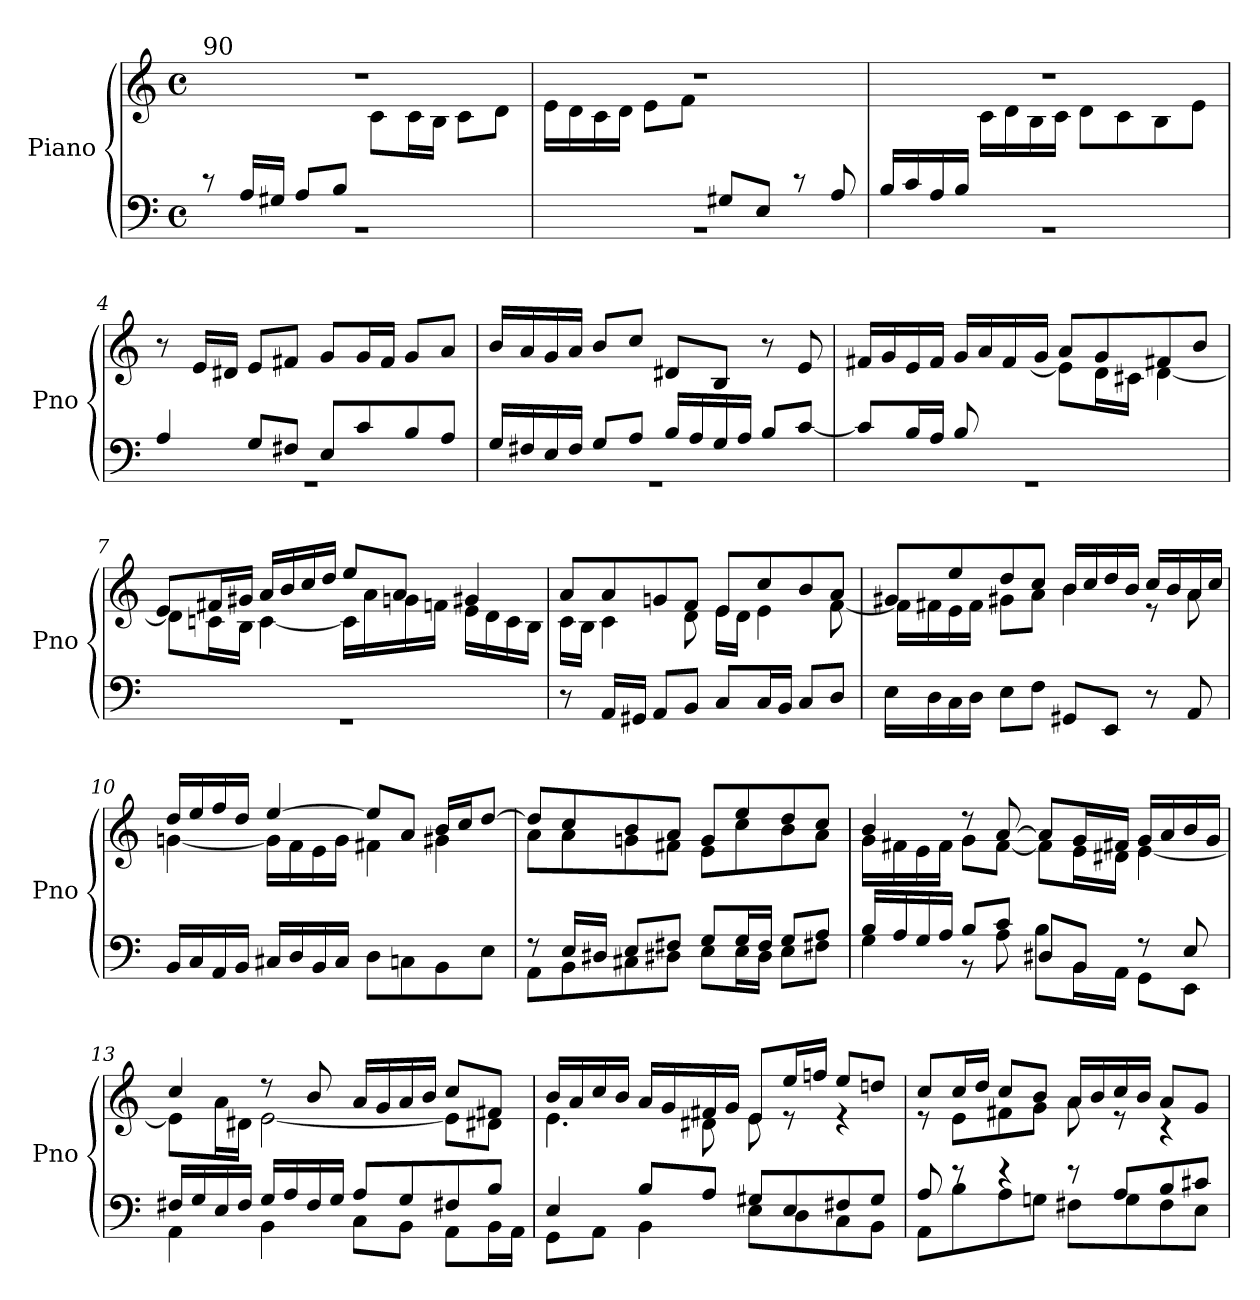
**kern	**kern
*part1	*part1
*staff2	*staff1
*I"Piano	*
*I'Pno	*
*clefF4	*clefG2
*k[]	*k[]
*C:	*C:
*M4/4	*M4/4
*met(c)	*met(c)
=1	=1
*^	*^
!	!	!LO:TX:a:t=90	!
8ryy	1rBB	1rdd	8rEE
16A/LL	.	.	4.ryy
16G#X/JJ	.	.	.
8A/L	.	.	.
8B/J	.	.	.
2ryy	.	.	8c\L
.	.	.	16c\L
.	.	.	16B\JJ
.	.	.	8c\L
.	.	.	8d\J
=2	=2	=2	=2
2ryy	1rBB	1rdd	16e\LL
.	.	.	16d\
.	.	.	16c\
.	.	.	16d\JJ
.	.	.	8e\L
.	.	.	8f\J
8G#X/L	.	.	4ryy
8E/J	.	.	.
8ryy	.	.	8rEE
8A/	.	.	8ryy
=3	=3	=3	=3
16B/LL	1rBB	1rdd	4ryy
16c/	.	.	.
16A/	.	.	.
16B/JJ	.	.	.
2.ryy	.	.	16c\LL
.	.	.	16d\
.	.	.	16B\
.	.	.	16c\JJ
.	.	.	8d\L
.	.	.	8c\
.	.	.	8B\
.	.	.	8e\J
*	*	*v	*v
=4	=4	=4
1rGG	4A/	8r
.	.	16e/LL
.	.	16d#X/JJ
.	8G/L	8e/L
.	8F#X/J	8f#X/J
.	8E/L	8g/L
.	8c/	16g/L
.	.	16f#/JJ
.	8B/	8g/L
.	8A/J	8a/J
!!LO:LB:g=z
=5	=5	=5
1rGG	16G/LL	16b/LL
.	16F#X/	16a/
.	16E/	16g/
.	16F#/JJ	16a/JJ
.	8G/L	8b/L
.	8A/J	8cc/J
.	16B/LL	8d#X/L
.	16A/	.
.	16G/	8B/J
.	16A/JJ	.
.	8B/L	8r
.	[8c/J	8e/
=6	=6	=6
*	*	*^
1rGG	8c/L]	16f#X/LL	4.ryy
.	.	16g/	.
.	16B/L	16e/	.
.	16A/JJ	16f#/JJ	.
.	8B/L	16g/LL	.
.	.	16a/	.
.	2ryy	16f#/	[8e\J
.	.	16g/JJ	.
.	.	8a/L	8e\L]
.	.	8g/	16d\L
.	.	.	16c#X\JJ
.	.	8f#X/	[4d\
.	8ryy	8b/J	.
*v	*v	*	*
=7	=7	=7
1rGG	8e/L	8d\L]
.	16f#X/L	16cn\L
.	16g#X/JJ	16B\JJ
.	16a/LL	[4c\
.	16b/	.
.	16cc/	.
.	16dd/JJ	.
.	8ee/L	16c\LL]
.	.	16a\
.	8a/J	16gn\
.	.	16fn\JJ
.	4g#X/	16e\LL
.	.	16d\
.	.	16c\
.	.	16B\JJ
!!LO:LB:g=z	!!
=8	=8	=8
8r	8a/L	16c\LL
.	.	16B\JJ
16AA/LL	8a/	4c\
16GG#X/JJ	.	.
8AA/L	8gn/	.
8BB/J	8f/J	8d\
8C/L	8e/L	16e\LL
.	.	16d\JJ
16C/L	8cc/	4e\
16BB/JJ	.	.
8C/L	8b/	.
8D/J	8a/J	[8f\
=9	=9	=9
16E\LL	8g#X/L	16f\LL]
16D\	.	16f#X\
16C\	8ee/	16e\
16D\JJ	.	16f#\JJ
8E\L	8dd/	8g#X\L
8F\J	8cc/J	8a\J
8GG#X/L	16b/LL	4b\
.	16cc/	.
8EE/J	16dd/	.
.	16b/JJ	.
8r	16cc/LL	8re
.	16b/	.
8AA/	16a/	8a\
.	16cc/JJ	.
=10	=10	=10
16BB/LL	16dd/LL	[4gn\
16C/	16ee/	.
16AA/	16ff/	.
16BB/JJ	16dd/JJ	.
16C#X/LL	[4ee/	16g\LL]
16D/	.	16f\
16BB/	.	16e\
16C#/JJ	.	16g\JJ
8D\L	8ee/L]	4f#X\
8Cn\	8a/J	.
8BB\	16b/LL	4g#X\
.	16cc/J	.
8E\J	[8dd/J	.
!!LO:LB:g=z	!!
=11	=11	=11
*^	*	*
8rF	8AA\L	8dd/L]	8a\L
16E/LL	8BB\	8cc/	8a\
16D#X/JJ	.	.	.
8E/L	8C#X\	8b/	8gn\
8F#X/J	8D#X\J	8a/J	8f#X\J
8G/L	8E\L	8g/L	8e\L
16G/L	16E\L	8ee/	8cc\
16F#/JJ	16D#\JJ	.	.
8G/L	8E\L	8dd/	8b\
8A/J	8F#X\J	8cc/J	8a\J
=12	=12	=12	=12
16B/LL	4G\	4b/	16g\LL
16A/	.	.	16f#X\
16G/	.	.	16e\
16A/JJ	.	.	16f#\JJ
8B/L	8rBB	8rdd	8g\L
8c/J	8A\	[8a/	[8f#\J
8D#X/L	8B\L	8a/L]	8f#\L]
8BB/J	16BB\L	16g/L	16e\L
.	16AA\JJ	16f#X/JJ	16d#X\JJ
8rF	8GG\L	16g/LL	[4e\
.	.	16a/	.
8E/	8EE\J	16b/	.
.	.	16g/JJ	.
=13	=13	=13	=13
16F#X/LL	4AA\	4cc/	8e\L]
16G/	.	.	.
16E/	.	.	16a\L
16F#/JJ	.	.	16d#X\JJ
16G/LL	4BB\	8r	[2e\
16A/	.	.	.
16F#/	.	8b/	.
16G/JJ	.	.	.
8A/L	8C\L	16a/LL	.
.	.	16g/	.
8G/	8BB\J	16a/	.
.	.	16b/JJ	.
8F#X/	8AA\L	8cc/L	8e\L]
8B/J	16BB\L	8f#X/J	8d#X\J
.	16AA\JJ	.	.
!!LO:LB:g=z	!!
=14	=14	=14	=14
4E/	8GG\L	16b/LL	4.e\
.	.	16a/	.
.	8AA\J	16cc/	.
.	.	16b/JJ	.
8B/L	4BB\	16a/LL	.
.	.	16g/	.
8A/J	.	16f#X/	8d#X\
.	.	16g/JJ	.
8G#X/L	8E\L	8e/L	8e\
8E/	8D\	16ee/L	8re
.	.	16ffn/JJ	.
8F#X/	8C\	8ee/L	4re
8G#/J	8BB\J	8ddn/J	.
=15	=15	=15	=15
8A/	8AA\L	8cc/L	8re
8re	8B\	16cc/L	8e\L
.	.	16dd/JJ	.
4re	8A\	8cc/L	8f#X\
.	8Gn\J	8b/J	8g\J
8re	8F#X\L	16a/LL	8a\
.	.	16b/	.
8A/L	8G\	16cc/	8re
.	.	16b/JJ	.
8B/	8F#\	8a/L	4rc
8c#X/J	8E\J	8g/J	.
*v	*v	*	*
*	*v	*v
=	=
*-	*-
